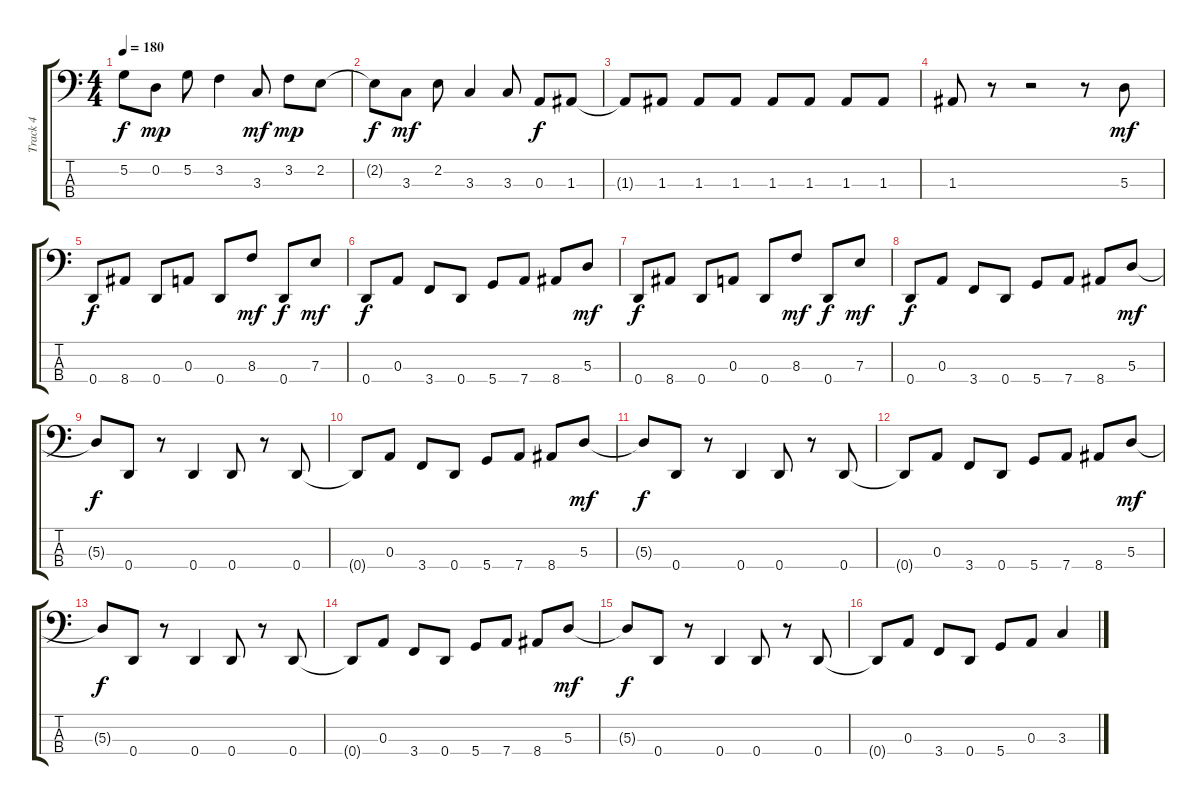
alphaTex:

\track ("Track 4" "Track 4") {instrument electricbassfinger}
\staff {score tabs}
\tuning (G2 D2 A1 D1) {hide}
\ts (4 4)
\tempo 180
\clef f4
\ks c
5.2{t}.8{dy f} 0.2.8{dy mp} 5.2.8 3.2.4 3.3.8{dy mf} 3.2.8{dy mp} 2.2.8 |
2.2{t}.8{dy f} 3.3.8{dy mf} 2.2.8 3.3.4 3.3.8 0.3.8{dy f} 1.3.8 |
1.3{t}.8 1.3.8 1.3.8 1.3.8 1.3.8 1.3.8 1.3.8 1.3.8 |
1.3.8 r.8 r.2 r.8 5.3.8{dy mf} |
0.4.8{dy f} 8.4.8 0.4.8 0.3.8 0.4.8 8.3.8{dy mf} 0.4.8{dy f} 7.3.8{dy mf} |
0.4.8{dy f} 0.3.8 3.4.8 0.4.8 5.4.8 7.4.8 8.4.8 5.3.8{dy mf} |
0.4.8{dy f} 8.4.8 0.4.8 0.3.8 0.4.8 8.3.8{dy mf} 0.4.8{dy f} 7.3.8{dy mf} |
0.4.8{dy f} 0.3.8 3.4.8 0.4.8 5.4.8 7.4.8 8.4.8 5.3.8{dy mf} |
5.3{t}.8{dy f} 0.4.8 r.8 0.4.4 0.4.8 r.8 0.4.8 |
0.4{t}.8 0.3.8 3.4.8 0.4.8 5.4.8 7.4.8 8.4.8 5.3.8{dy mf} |
5.3{t}.8{dy f} 0.4.8 r.8 0.4.4 0.4.8 r.8 0.4.8 |
0.4{t}.8 0.3.8 3.4.8 0.4.8 5.4.8 7.4.8 8.4.8 5.3.8{dy mf} |
5.3{t}.8{dy f} 0.4.8 r.8 0.4.4 0.4.8 r.8 0.4.8 |
0.4{t}.8 0.3.8 3.4.8 0.4.8 5.4.8 7.4.8 8.4.8 5.3.8{dy mf} |
5.3{t}.8{dy f} 0.4.8 r.8 0.4.4 0.4.8 r.8 0.4.8 |
0.4{t}.8 0.3.8 3.4.8 0.4.8 5.4.8 0.3.8 3.3.4
